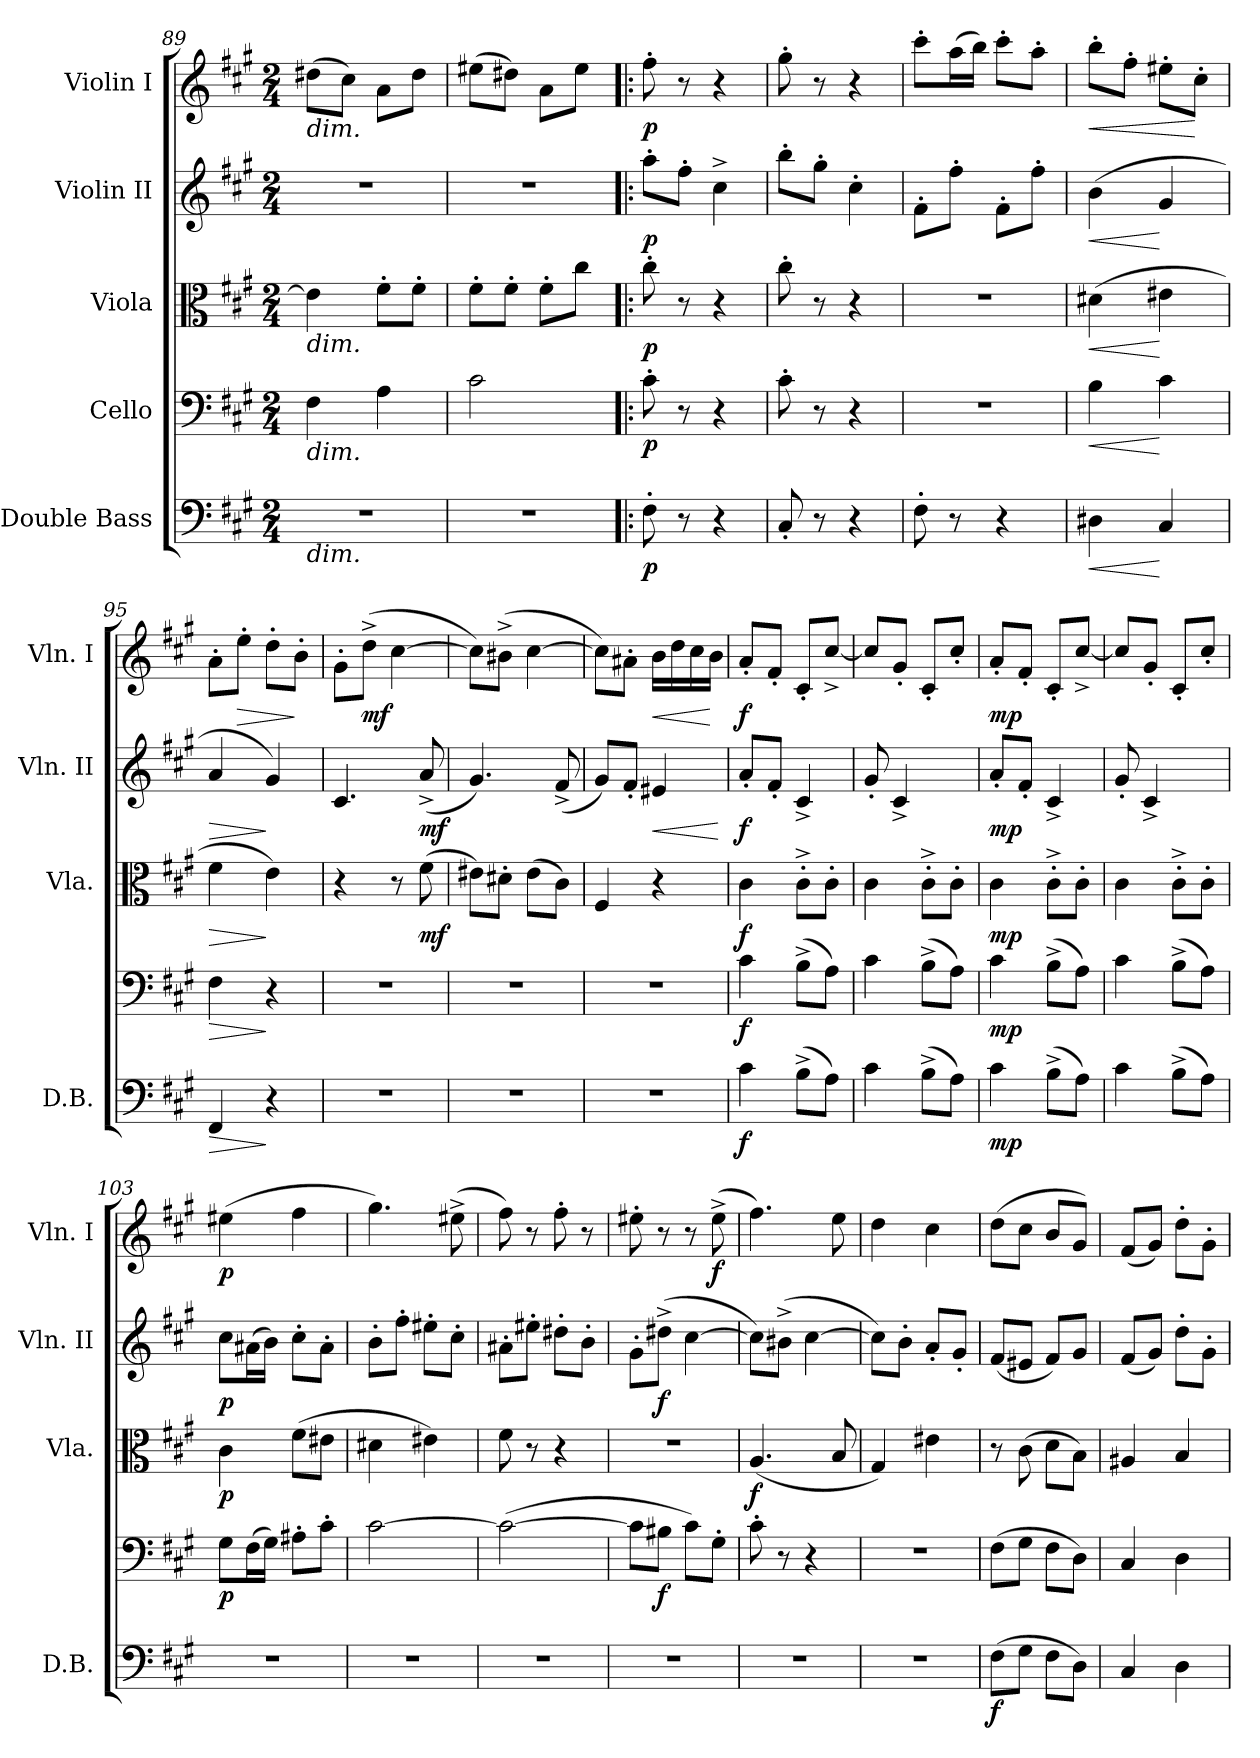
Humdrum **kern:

**kern	**dynam	**kern	**dynam	**kern	**dynam	**kern	**dynam	**kern	**dynam
*part5	*part5	*part4	*part4	*part3	*part3	*part2	*part2	*part1	*part1
*staff5	*staff5	*staff4	*staff4	*staff3	*staff3	*staff2	*staff2	*staff1	*staff1
*I"Double Bass	*	*I"Cello	*	*I"Viola	*	*I"Violin II	*	*I"Violin I	*
*I'D.B.	*	*	*	*I'Vla.	*	*I'Vln. II	*	*I'Vln. I	*
*clefF4	*	*clefF4	*	*clefC3	*	*clefG2	*	*clefG2	*
*ITrd7c12	*	*	*	*	*	*	*	*	*
*k[f#c#g#]	*	*k[f#c#g#]	*	*k[f#c#g#]	*	*k[f#c#g#]	*	*k[f#c#g#]	*
*A:	*	*A:	*	*A:	*	*A:	*	*A:	*
*M2/4	*	*M2/4	*	*M2/4	*	*M2/4	*	*M2/4	*
=89	=89	=89	=89	=89	=89	=89	=89	=89	=89
!	!	!	!	!	!	!	!	!LO:TX:b:i:t=dim.	!
!	!	!	!	!LO:TX:b:i:t=dim.	!	!	!	!	!
!	!	!LO:TX:b:i:t=dim.	!	!	!	!	!	!	!
!LO:TX:b:i:t=dim.	!	!	!	!	!	!	!	!	!
2r	.	4F#\	.	4e#\]	.	2r	.	(>8dd#X\L	.
.	.	.	.	.	.	.	.	8cc#\J)	.
.	.	4A\	.	8f#'>\L	.	.	.	8a\L	.
.	.	.	.	8f#'>\J	.	.	.	8dd#\J	.
=90	=90	=90	=90	=90	=90	=90	=90	=90	=90
2r	.	2c#\	.	8f#'>\L	.	2r	.	(>8ee#X\L	.
.	.	.	.	8f#'>\J	.	.	.	8dd#X\J)	.
.	.	.	.	8f#'>\L	.	.	.	8a\L	.
.	.	.	.	8cc#\J	.	.	.	8ee#\J	.
=91!|:	=91!|:	=91!|:	=91!|:	=91!|:	=91!|:	=91!|:	=91!|:	=91!|:	=91!|:
!	!LO:DY:b	!	!LO:DY:b	!	!LO:DY:b	!	!LO:DY:b	!	!LO:DY:b
8FF#'>\	p	8c#'>\	p	8cc#'>\	p	8aa'>\L	p	8ff#'>\	p
8r	.	8r	.	8r	.	8ff#'>\J	.	8r	.
4r	.	4r	.	4r	.	4cc#^>\	.	4r	.
=92	=92	=92	=92	=92	=92	=92	=92	=92	=92
8CC#'</	.	8c#'>\	.	8cc#'>\	.	8bb'>\L	.	8gg#'>\	.
8r	.	8r	.	8r	.	8gg#'>\J	.	8r	.
4r	.	4r	.	4r	.	4cc#'>\	.	4r	.
=93	=93	=93	=93	=93	=93	=93	=93	=93	=93
8FF#'>\	.	2r	.	2r	.	8f#'>\L	.	8ccc#'>\L	.
8r	.	.	.	.	.	8ff#'>\J	.	(>16aa\L	.
.	.	.	.	.	.	.	.	16bb\JJ)	.
4r	.	.	.	.	.	8f#'>\L	.	8ccc#'>\L	.
.	.	.	.	.	.	8ff#'>\J	.	8aa'>\J	.
!!LO:PB:g=z
=94	=94	=94	=94	=94	=94	=94	=94	=94	=94
!	!LO:HP:b	!	!LO:HP:b	!	!LO:HP:b	!	!LO:HP:b	!	!LO:HP:b
4DD#X\	<	4B\	<	(>4d#X\	<	(>4b\	<	8bb'>\L	<
.	.	.	.	.	.	.	.	8ff#'>\J	.
4CC#/	[	4c#\	[	4e#X\	[	4g#/	[	8ee#X'>\L	.
.	.	.	.	.	.	.	.	8cc#'>\J	[
=95	=95	=95	=95	=95	=95	=95	=95	=95	=95
!	!LO:HP:b	!	!LO:HP:b	!	!LO:HP:b	!	!LO:HP:b	!	!
4FFF#/	>	4F#\	>	4f#\	>	4a/	>	8a'>\L	.
!	!	!	!	!	!	!	!	!	!LO:HP:b
.	.	.	.	.	.	.	.	8ee'>\J	>
4r	]	4r	]	4e\)	]	4g#/)	]	8dd'>\L	.
.	.	.	.	.	.	.	.	8b'>\J	]
=96	=96	=96	=96	=96	=96	=96	=96	=96	=96
2r	.	2r	.	4r	.	4.c#/	.	8g#'>\L	.
!	!	!	!	!	!	!	!	!	!LO:DY:b
.	.	.	.	.	.	.	.	(>8dd^>\J	mf
.	.	.	.	8r	.	.	.	[4cc#\	.
!	!	!	!	!	!LO:DY:b	!	!LO:DY:b	!	!
.	.	.	.	(>8f#\	mf	(<8a^</	mf	.	.
=97	=97	=97	=97	=97	=97	=97	=97	=97	=97
2r	.	2r	.	8e#X\L)	.	4.g#/)	.	8cc#\L])	.
.	.	.	.	8d#X'>\J	.	.	.	(>8b#X^>\J	.
.	.	.	.	(>8e#\L	.	.	.	[4cc#\	.
.	.	.	.	8c#\J)	.	(<8f#^</	.	.	.
=98	=98	=98	=98	=98	=98	=98	=98	=98	=98
2r	.	2r	.	4F#/	.	8g#/L)	.	8cc#\L])	.
.	.	.	.	.	.	8f#'</J	.	8a#X'>\J	.
!	!	!	!	!	!	!	!LO:HP:b	!	!LO:HP:b
.	.	.	.	4r	.	4e#X/	<	16b\LL	<
.	.	.	.	.	.	.	.	16dd\	.
.	.	.	.	.	.	.	.	16cc#\	.
.	.	.	.	.	.	.	.	16b\JJ	[
.	.	.	.	.	.	.	[	.	.
=99	=99	=99	=99	=99	=99	=99	=99	=99	=99
!	!LO:DY:b	!	!LO:DY:b	!	!LO:DY:b	!	!LO:DY:b	!	!LO:DY:b
4C#\	f	4c#\	f	4c#\	f	8a'</L	f	8a'</L	f
.	.	.	.	.	.	8f#'</J	.	8f#'</J	.
(>8BB^>\L	.	(>8B^>\L	.	8c#^>'>\L	.	4c#^</	.	8c#'</L	.
8AA\J)	.	8A\J)	.	8c#'>\J	.	.	.	[8cc#^</J	.
=100	=100	=100	=100	=100	=100	=100	=100	=100	=100
4C#\	.	4c#\	.	4c#\	.	8g#'</	.	8cc#/L]	.
.	.	.	.	.	.	4c#^</	.	8g#'</J	.
(>8BB^>\L	.	(>8B^>\L	.	8c#^>'>\L	.	.	.	8c#'</L	.
8AA\J)	.	8A\J)	.	8c#'>\J	.	8ryy	.	8cc#'</J	.
!!LO:LB:g=z
=101	=101	=101	=101	=101	=101	=101	=101	=101	=101
!	!LO:DY:b	!	!LO:DY:b	!	!LO:DY:b	!	!LO:DY:b	!	!LO:DY:b
4C#\	mp	4c#\	mp	4c#\	mp	8a'</L	mp	8a'</L	mp
.	.	.	.	.	.	8f#'</J	.	8f#'</J	.
(>8BB^>\L	.	(>8B^>\L	.	8c#^>'>\L	.	4c#^</	.	8c#'</L	.
8AA\J)	.	8A\J)	.	8c#'>\J	.	.	.	[8cc#^</J	.
=102	=102	=102	=102	=102	=102	=102	=102	=102	=102
4C#\	.	4c#\	.	4c#\	.	8g#'</	.	8cc#/L]	.
.	.	.	.	.	.	4c#^</	.	8g#'</J	.
(>8BB^>\L	.	(>8B^>\L	.	8c#^>'>\L	.	.	.	8c#'</L	.
8AA\J)	.	8A\J)	.	8c#'>\J	.	8ryy	.	8cc#'</J	.
=103	=103	=103	=103	=103	=103	=103	=103	=103	=103
!	!	!	!LO:DY:b	!	!LO:DY:b	!	!LO:DY:b	!	!LO:DY:b
2r	.	8G#\L	p	4c#\	p	8cc#\L	p	(>4ee#X\	p
.	.	(>16F#\L	.	.	.	(>16a#X\L	.	.	.
.	.	16G#\JJ)	.	.	.	16b\JJ)	.	.	.
.	.	8A#X'>\L	.	(>8f#\L	.	8cc#'>\L	.	4ff#\	.
.	.	8c#'>\J	.	8e#X\J	.	8a#'>\J	.	.	.
=104	=104	=104	=104	=104	=104	=104	=104	=104	=104
2r	.	[2c#\	.	4d#X\	.	8b'>\L	.	4.gg#\)	.
.	.	.	.	.	.	8ff#'>\J	.	.	.
.	.	.	.	4e#X\)	.	8ee#X'>\L	.	.	.
.	.	.	.	.	.	8cc#'>\J	.	(>8ee#X^>\	.
=105	=105	=105	=105	=105	=105	=105	=105	=105	=105
2r	.	(>2c#\_	.	8f#\	.	8a#X'>\L	.	8ff#\)	.
.	.	.	.	8r	.	8ee#X'>\J	.	8r	.
.	.	.	.	4r	.	8dd#X'>\L	.	8ff#'>\	.
.	.	.	.	.	.	8b'>\J	.	8r	.
=106	=106	=106	=106	=106	=106	=106	=106	=106	=106
2r	.	8c#\L]	.	2r	.	8g#'>\L	.	8ee#X'>\	.
!	!	!	!LO:DY:b	!	!	!	!LO:DY:b	!	!
.	.	8B#X\J	f	.	.	(>8dd#X^>\J	f	8r	.
.	.	8c#\L)	.	.	.	[4cc#\	.	8r	.
!	!	!	!	!	!	!	!	!	!LO:DY:b
.	.	8G#'>\J	.	.	.	.	.	(>8ee#^>\	f
=107	=107	=107	=107	=107	=107	=107	=107	=107	=107
!	!	!	!	!	!LO:DY:b	!	!	!	!
2r	.	8c#'>\	.	(<4.A/	f	8cc#\L])	.	4.ff#\)	.
.	.	8r	.	.	.	(>8b#X^>\J	.	.	.
.	.	4r	.	.	.	[4cc#\	.	.	.
.	.	.	.	8B/	.	.	.	8ee\	.
!!LO:PB:g=z
=108	=108	=108	=108	=108	=108	=108	=108	=108	=108
2r	.	2r	.	4G#/)	.	8cc#\L])	.	4dd\	.
.	.	.	.	.	.	8b'>\J	.	.	.
.	.	.	.	4e#X\	.	8a'</L	.	4cc#\	.
.	.	.	.	.	.	8g#'</J	.	.	.
=109	=109	=109	=109	=109	=109	=109	=109	=109	=109
!	!LO:DY:b	!	!	!	!	!	!	!	!
(>8FF#\L	f	(>8F#\L	.	8r	.	(<8f#/L	.	(>8dd\L	.
8GG#\J	.	8G#\J	.	(>8c#\	.	8e#X/J	.	8cc#\J	.
8FF#\L	.	8F#\L	.	8d\L	.	8f#/L)	.	8b/L	.
8DD\J)	.	8D\J)	.	8B\J)	.	8g#/J	.	8g#/J)	.
=110	=110	=110	=110	=110	=110	=110	=110	=110	=110
4CC#/	.	4C#/	.	4A#X/	.	(<8f#/L	.	(<8f#/L	.
.	.	.	.	.	.	8g#/J)	.	8g#/J)	.
4DD\	.	4D\	.	4B/	.	8dd'>\L	.	8dd'>\L	.
.	.	.	.	.	.	8g#'>\J	.	8g#'>\J	.
=	=	=	=	=	=	=	=	=	=
*-	*-	*-	*-	*-	*-	*-	*-	*-	*-
